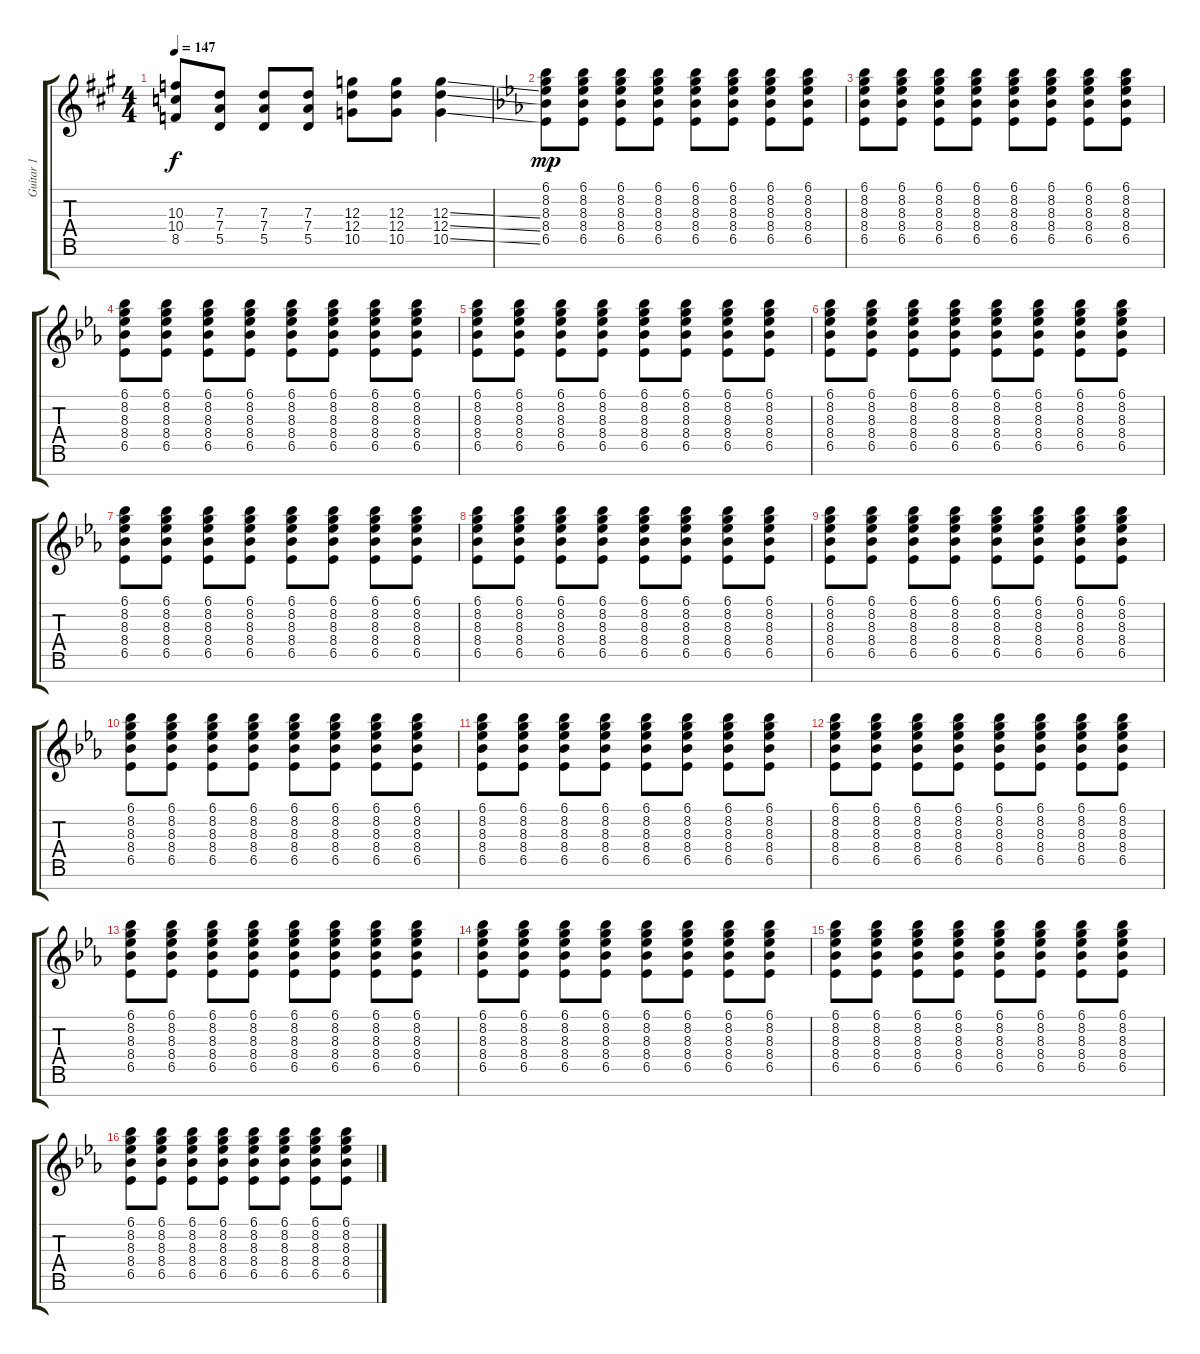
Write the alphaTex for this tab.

\track ("Guitar 1" "Guitar 1") {instrument distortionguitar}
\staff {score tabs}
\tuning (E4 B3 G3 D3 A2 E2 B1) {hide}
\ts (4 4)
\tempo 147
\clef g2
\ks a
(10.3{t} 10.4{t} 8.5{t}).8{dy f} (7.3 7.4 5.5).8 (7.3 7.4 5.5).8 (7.3 7.4 5.5).8 (12.3 12.4 10.5).8 (12.3 12.4 10.5).8 (12.3{ss} 12.4{ss} 10.5{ss}).4 |
\ks eb
(6.1 8.2 8.3 8.4 6.5).8{dy mp} (6.1 8.2 8.3 8.4 6.5).8 (6.1 8.2 8.3 8.4 6.5).8 (6.1 8.2 8.3 8.4 6.5).8 (6.1 8.2 8.3 8.4 6.5).8 (6.1 8.2 8.3 8.4 6.5).8 (6.1 8.2 8.3 8.4 6.5).8 (6.1 8.2 8.3 8.4 6.5).8 |
(6.1 8.2 8.3 8.4 6.5).8 (6.1 8.2 8.3 8.4 6.5).8 (6.1 8.2 8.3 8.4 6.5).8 (6.1 8.2 8.3 8.4 6.5).8 (6.1 8.2 8.3 8.4 6.5).8 (6.1 8.2 8.3 8.4 6.5).8 (6.1 8.2 8.3 8.4 6.5).8 (6.1 8.2 8.3 8.4 6.5).8 |
(6.1 8.2 8.3 8.4 6.5).8 (6.1 8.2 8.3 8.4 6.5).8 (6.1 8.2 8.3 8.4 6.5).8 (6.1 8.2 8.3 8.4 6.5).8 (6.1 8.2 8.3 8.4 6.5).8 (6.1 8.2 8.3 8.4 6.5).8 (6.1 8.2 8.3 8.4 6.5).8 (6.1 8.2 8.3 8.4 6.5).8 |
(6.1 8.2 8.3 8.4 6.5).8 (6.1 8.2 8.3 8.4 6.5).8 (6.1 8.2 8.3 8.4 6.5).8 (6.1 8.2 8.3 8.4 6.5).8 (6.1 8.2 8.3 8.4 6.5).8 (6.1 8.2 8.3 8.4 6.5).8 (6.1 8.2 8.3 8.4 6.5).8 (6.1 8.2 8.3 8.4 6.5).8 |
(6.1 8.2 8.3 8.4 6.5).8 (6.1 8.2 8.3 8.4 6.5).8 (6.1 8.2 8.3 8.4 6.5).8 (6.1 8.2 8.3 8.4 6.5).8 (6.1 8.2 8.3 8.4 6.5).8 (6.1 8.2 8.3 8.4 6.5).8 (6.1 8.2 8.3 8.4 6.5).8 (6.1 8.2 8.3 8.4 6.5).8 |
(6.1 8.2 8.3 8.4 6.5).8 (6.1 8.2 8.3 8.4 6.5).8 (6.1 8.2 8.3 8.4 6.5).8 (6.1 8.2 8.3 8.4 6.5).8 (6.1 8.2 8.3 8.4 6.5).8 (6.1 8.2 8.3 8.4 6.5).8 (6.1 8.2 8.3 8.4 6.5).8 (6.1 8.2 8.3 8.4 6.5).8 |
(6.1 8.2 8.3 8.4 6.5).8 (6.1 8.2 8.3 8.4 6.5).8 (6.1 8.2 8.3 8.4 6.5).8 (6.1 8.2 8.3 8.4 6.5).8 (6.1 8.2 8.3 8.4 6.5).8 (6.1 8.2 8.3 8.4 6.5).8 (6.1 8.2 8.3 8.4 6.5).8 (6.1 8.2 8.3 8.4 6.5).8 |
(6.1 8.2 8.3 8.4 6.5).8 (6.1 8.2 8.3 8.4 6.5).8 (6.1 8.2 8.3 8.4 6.5).8 (6.1 8.2 8.3 8.4 6.5).8 (6.1 8.2 8.3 8.4 6.5).8 (6.1 8.2 8.3 8.4 6.5).8 (6.1 8.2 8.3 8.4 6.5).8 (6.1 8.2 8.3 8.4 6.5).8 |
(6.1 8.2 8.3 8.4 6.5).8 (6.1 8.2 8.3 8.4 6.5).8 (6.1 8.2 8.3 8.4 6.5).8 (6.1 8.2 8.3 8.4 6.5).8 (6.1 8.2 8.3 8.4 6.5).8 (6.1 8.2 8.3 8.4 6.5).8 (6.1 8.2 8.3 8.4 6.5).8 (6.1 8.2 8.3 8.4 6.5).8 |
(6.1 8.2 8.3 8.4 6.5).8 (6.1 8.2 8.3 8.4 6.5).8 (6.1 8.2 8.3 8.4 6.5).8 (6.1 8.2 8.3 8.4 6.5).8 (6.1 8.2 8.3 8.4 6.5).8 (6.1 8.2 8.3 8.4 6.5).8 (6.1 8.2 8.3 8.4 6.5).8 (6.1 8.2 8.3 8.4 6.5).8 |
(6.1 8.2 8.3 8.4 6.5).8 (6.1 8.2 8.3 8.4 6.5).8 (6.1 8.2 8.3 8.4 6.5).8 (6.1 8.2 8.3 8.4 6.5).8 (6.1 8.2 8.3 8.4 6.5).8 (6.1 8.2 8.3 8.4 6.5).8 (6.1 8.2 8.3 8.4 6.5).8 (6.1 8.2 8.3 8.4 6.5).8 |
(6.1 8.2 8.3 8.4 6.5).8 (6.1 8.2 8.3 8.4 6.5).8 (6.1 8.2 8.3 8.4 6.5).8 (6.1 8.2 8.3 8.4 6.5).8 (6.1 8.2 8.3 8.4 6.5).8 (6.1 8.2 8.3 8.4 6.5).8 (6.1 8.2 8.3 8.4 6.5).8 (6.1 8.2 8.3 8.4 6.5).8 |
(6.1 8.2 8.3 8.4 6.5).8 (6.1 8.2 8.3 8.4 6.5).8 (6.1 8.2 8.3 8.4 6.5).8 (6.1 8.2 8.3 8.4 6.5).8 (6.1 8.2 8.3 8.4 6.5).8 (6.1 8.2 8.3 8.4 6.5).8 (6.1 8.2 8.3 8.4 6.5).8 (6.1 8.2 8.3 8.4 6.5).8 |
(6.1 8.2 8.3 8.4 6.5).8 (6.1 8.2 8.3 8.4 6.5).8 (6.1 8.2 8.3 8.4 6.5).8 (6.1 8.2 8.3 8.4 6.5).8 (6.1 8.2 8.3 8.4 6.5).8 (6.1 8.2 8.3 8.4 6.5).8 (6.1 8.2 8.3 8.4 6.5).8 (6.1 8.2 8.3 8.4 6.5).8 |
(6.1 8.2 8.3 8.4 6.5).8 (6.1 8.2 8.3 8.4 6.5).8 (6.1 8.2 8.3 8.4 6.5).8 (6.1 8.2 8.3 8.4 6.5).8 (6.1 8.2 8.3 8.4 6.5).8 (6.1 8.2 8.3 8.4 6.5).8 (6.1 8.2 8.3 8.4 6.5).8 (6.1 8.2 8.3 8.4 6.5).8
